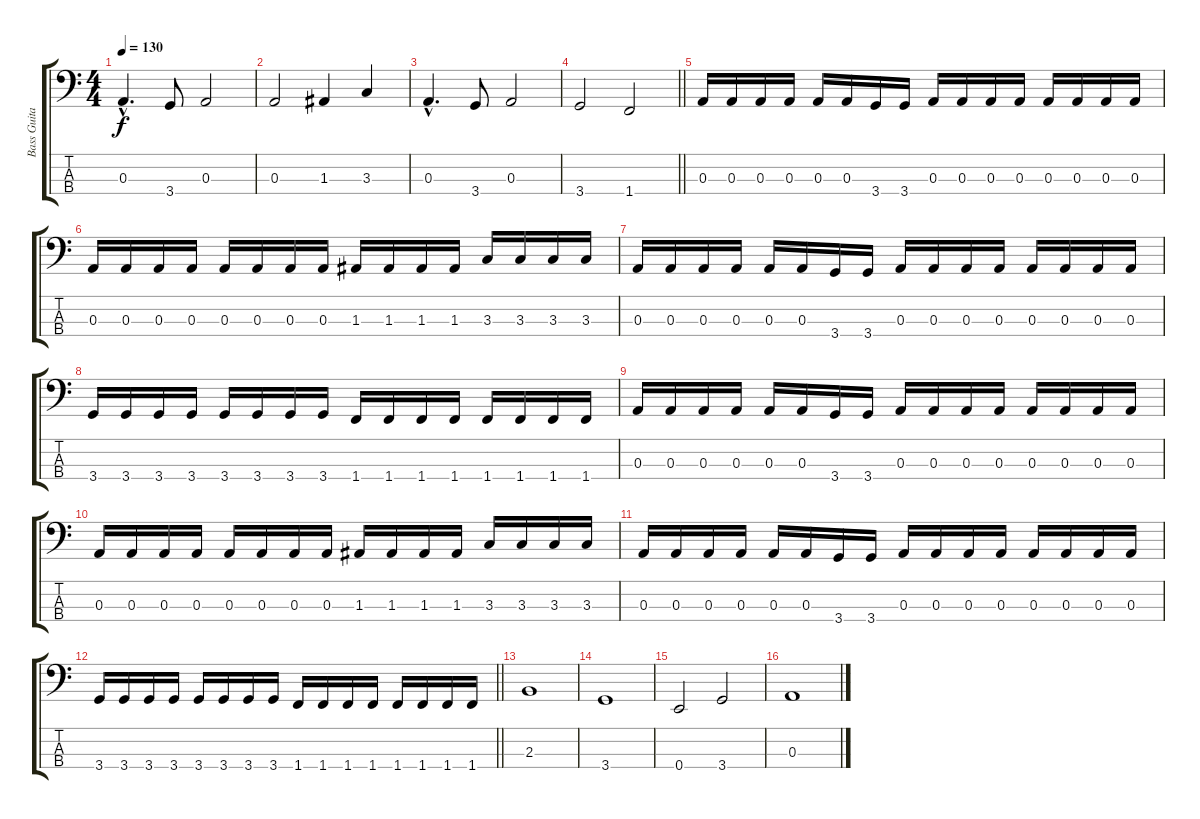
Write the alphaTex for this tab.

\track ("Bass Guitar" "Bass Guita") {instrument electricbasspick}
\staff {score tabs}
\tuning (G2 D2 A1 E1) {hide}
\ts (4 4)
\tempo 130
\clef f4
\ks c
0.3{hac}.4{d dy f} 3.4.8 0.3.2 |
0.3.2 1.3.4 3.3.4 |
0.3{hac}.4{d} 3.4.8 0.3.2 |
\barLineRight lightlight
3.4.2 1.4.2 |
0.3.16 0.3.16 0.3.16 0.3.16 0.3.16 0.3.16 3.4.16 3.4.16 0.3.16 0.3.16 0.3.16 0.3.16 0.3.16 0.3.16 0.3.16 0.3.16 |
0.3.16 0.3.16 0.3.16 0.3.16 0.3.16 0.3.16 0.3.16 0.3.16 1.3.16 1.3.16 1.3.16 1.3.16 3.3.16 3.3.16 3.3.16 3.3.16 |
0.3.16 0.3.16 0.3.16 0.3.16 0.3.16 0.3.16 3.4.16 3.4.16 0.3.16 0.3.16 0.3.16 0.3.16 0.3.16 0.3.16 0.3.16 0.3.16 |
3.4.16 3.4.16 3.4.16 3.4.16 3.4.16 3.4.16 3.4.16 3.4.16 1.4.16 1.4.16 1.4.16 1.4.16 1.4.16 1.4.16 1.4.16 1.4.16 |
0.3.16 0.3.16 0.3.16 0.3.16 0.3.16 0.3.16 3.4.16 3.4.16 0.3.16 0.3.16 0.3.16 0.3.16 0.3.16 0.3.16 0.3.16 0.3.16 |
0.3.16 0.3.16 0.3.16 0.3.16 0.3.16 0.3.16 0.3.16 0.3.16 1.3.16 1.3.16 1.3.16 1.3.16 3.3.16 3.3.16 3.3.16 3.3.16 |
0.3.16 0.3.16 0.3.16 0.3.16 0.3.16 0.3.16 3.4.16 3.4.16 0.3.16 0.3.16 0.3.16 0.3.16 0.3.16 0.3.16 0.3.16 0.3.16 |
\barLineRight lightlight
3.4.16 3.4.16 3.4.16 3.4.16 3.4.16 3.4.16 3.4.16 3.4.16 1.4.16 1.4.16 1.4.16 1.4.16 1.4.16 1.4.16 1.4.16 1.4.16 |
2.3.1 |
3.4.1 |
0.4.2 3.4.2 |
0.3.1
